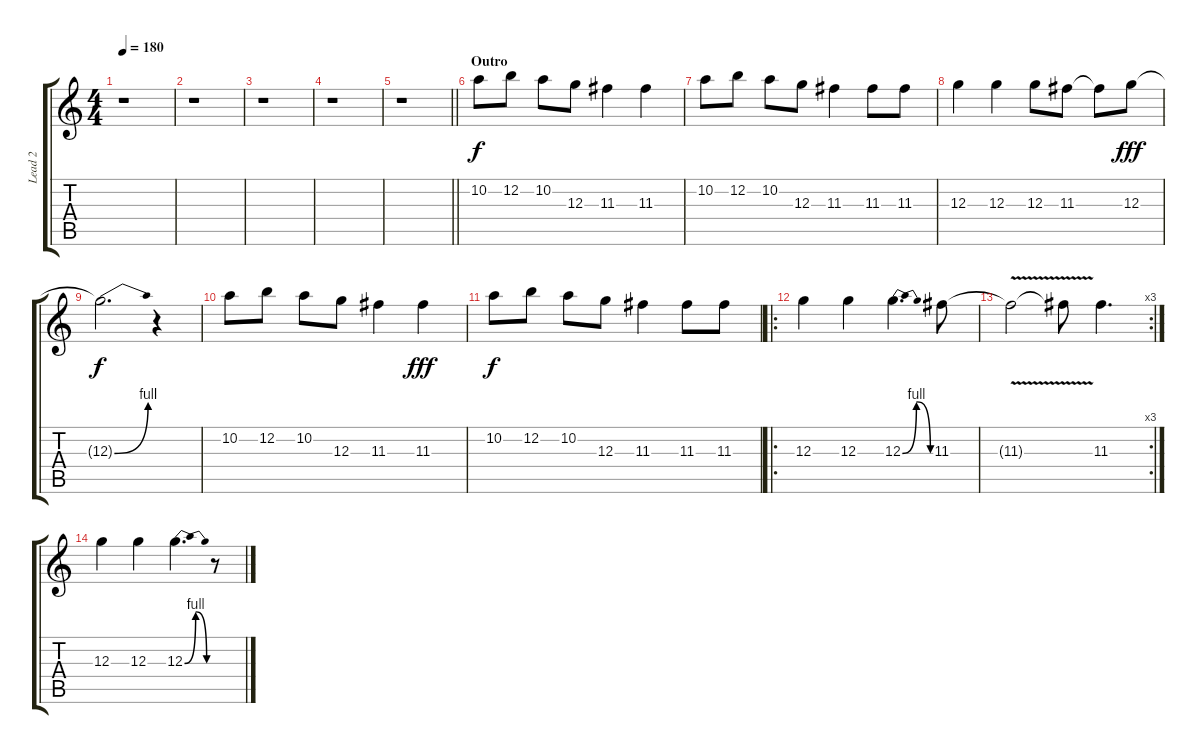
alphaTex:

\track ("Lead 2" "Lead 2") {instrument overdrivenguitar}
\staff {score tabs}
\tuning (E4 B3 G3 D3 A2 E2) {hide}
\ts (4 4)
\tempo 180
\clef g2
\ks c
r.1{dy f} |
r.1 |
r.1 |
r.1 |
\barLineRight lightlight
r.1 |
\section ("" "Outro")
10.2.8 12.2.8 10.2.8 12.3.8 11.3.4 11.3.4 |
10.2.8 12.2.8 10.2.8 12.3.8 11.3.4 11.3.8 11.3.8 |
12.3.4 12.3.4 12.3.8 11.3.8 11.3{t}.8 12.3.8{dy fff} |
12.3{be (bend 0 0 60 4) t}.2{d dy f} r.4 |
10.2.8 12.2.8 10.2.8 12.3.8 11.3.4 11.3.4{dy fff} |
10.2.8{dy f} 12.2.8 10.2.8 12.3.8 11.3.4 11.3.8 11.3.8 |
\ro
12.3.4 12.3.4 12.3{be (bendrelease 0 0 30 4 30 4 60 0)}.4{d} 11.3.8 |
\rc 3
11.3{v t}.2 11.3{t}.8 11.3.4{d} |
12.3.4 12.3.4 12.3{be (bendrelease 0 0 30 4 30 4 60 0)}.4{d} r.8
